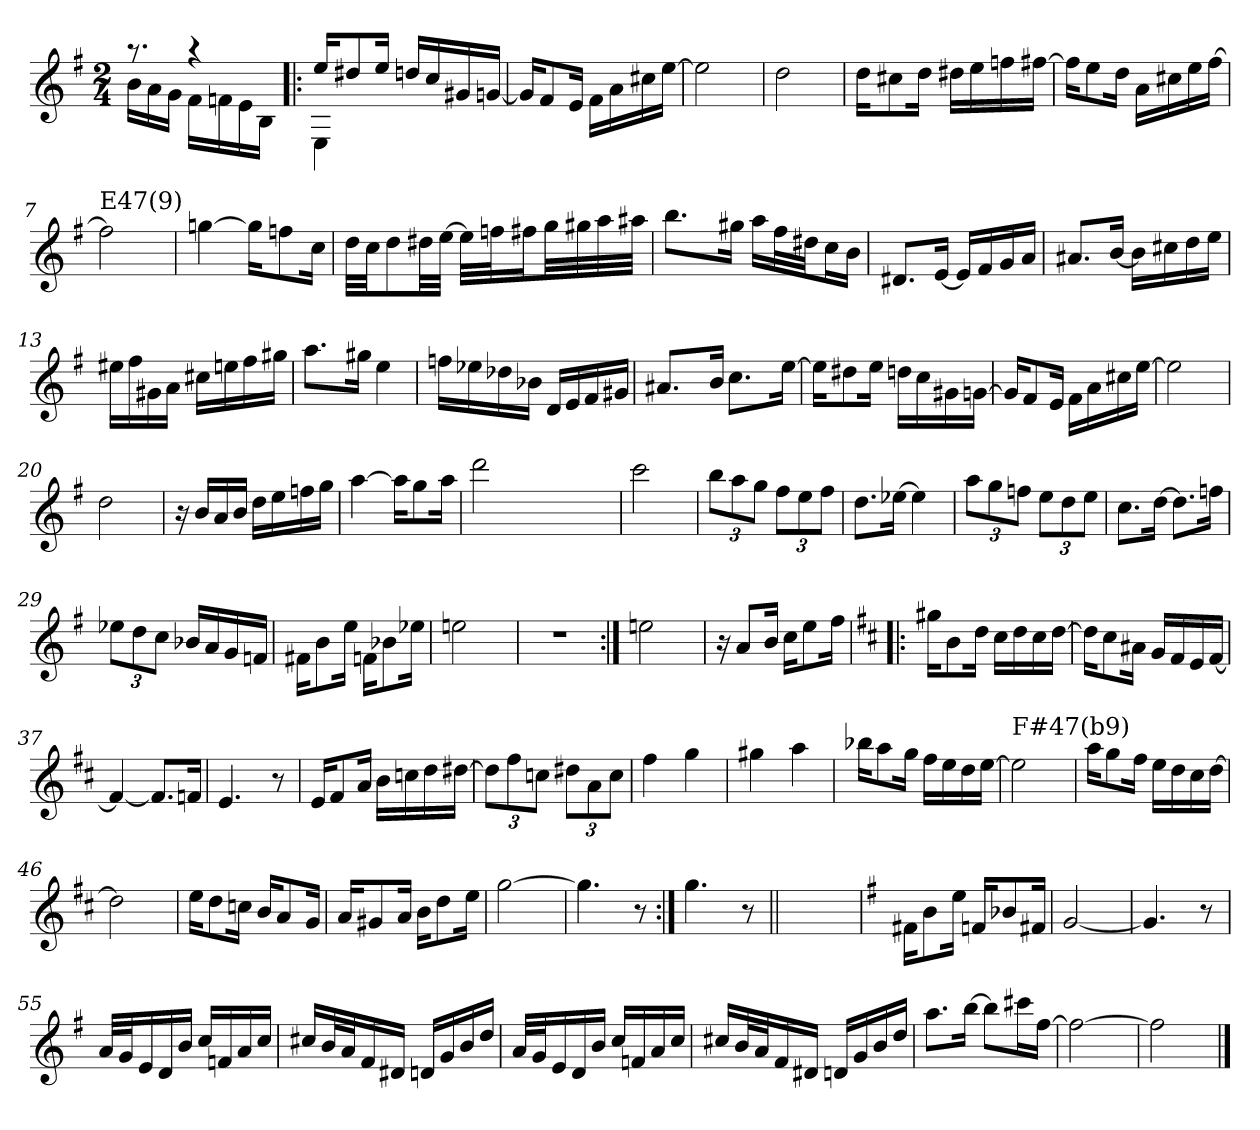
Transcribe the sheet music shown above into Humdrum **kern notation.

**kern
*part1
*staff1
*clefG2
*k[f#]
*G:
*M2/4
=
*^
8.rgg	16b\LL
.	16a\
.	16g\JJ
4rgg	16f#\LL
.	16fn\
.	16e\
.	16B\JJ
=1!|:	=1!|:
16ee/KL	4E\
8dd#X/	.
16ee/Jk	.
16ddn/LL	4ryy
16cc/	.
16g#X/	.
[>16gn/JJ	.
*v	*v
=2
16g/KL]
8f#/
16e/Jk
16f#\LL
16a\
16cc#X\
[>16ee\JJ
=3
2ee\]
!!LO:LB:g=z
=4
2dd\
=5
16dd\KL
8cc#X\
16dd\Jk
16dd#X\LL
16ee\
16ffn\
[>16ff#X\JJ
=6
16ff#\KL]
8ee\
16dd\Jk
16a\LL
16cc#X\
16ee\
[>16ff#\JJ
=7
!LO:TX:a:t=E47(9)
2ff#\]
!!LO:LB:g=z
=8
[>4ggn\
16gg\KL]
8ffn\
16cc\Jk
=9
32dd\LLL
32cc\JJ
8dd\
32dd#X\LL
[>32ee\JJJ
32ee\LLL]
32ffn\J
16ff#X\J
32gg\LL
32gg#X\
32aa\
32aa#X\JJJ
=10
*^
8.bb\L	16ryy
.	16ryy
.	16ryy
16gg#X\Jk	16ryy
16aa\LL	4ryy
32ff#\L	.
32dd#X\JJ	.
16cc\L	.
16b\JJ	.
*v	*v
=11
8.d#X/L
[16e/Jk
16e/LL]
16f#/
16g/
16a/JJ
!!LO:LB:g=z
=12
8.a#X/L
[16b/Jk
16b\LL]
16cc#X\
16dd\
16ee\JJ
=13
16ee#X\LL
16ff#\
16g#X\
16a\JJ
16cc#X\LL
16een\
16ff#\
16gg#X\JJ
=14
*^
8.aa\L	16ryy
.	16ryy
.	16ryy
16gg#X\Jk	16ryy
4ee\	4ryy
*v	*v
=15
16ffn\LL
16ee-X\
16dd-X\
16b-X\JJ
16d/LL
16e/
16f#/
16g#X/JJ
!!LO:LB:g=z
=16
*^
8.a#X/L	16ryy
.	16ryy
.	16ryy
16b/Jk	16ryy
8.cc\L	16ryy
.	16ryy
.	16ryy
[>16ee\Jk	16ryy
*v	*v
=17
16ee\KL]
8dd#X\
16ee\Jk
16ddn\LL
16cc\
16g#X\
[>16gn\JJ
=18
16g/KL]
8f#/
16e/Jk
16f#\LL
16a\
16cc#X\
[>16ee\JJ
=19
2ee\]
!!LO:LB:g=z
=20
2dd\
=21
16r
16b/LL
16a/
16b/JJ
16dd\LL
16ee\
16ffn\
16gg\JJ
=22
[>4aa\
16aa\KL]
8gg\
16aa\Jk
=23
*^
2ddd\	16ryy
.	16ryy
.	16ryy
.	16ryy
.	16ryy
.	16ryy
.	16ryy
.	16ryy
*v	*v
=24
2ccc\
!!LO:LB:g=z
=25
12bb\L
12aa\
12gg\J
12ff#\L
12ee\
12ff#\J
=26
8.dd\L
[>16ee-X\Jk
4ee-\]
=27
12aa\L
12gg\
12ffn\J
12ee\L
12dd\
12ee\J
=28
8.cc\L
[>16dd\Jk
8.dd\L]
16ffn\Jk
=29
12ee-X\L
12dd\
12cc\J
16b-X/LL
16a/
16g/
16fn/JJ
!!LO:LB:g=z
=30
16f#X\KL
8b\
16ee\Jk
16fn\KL
8b-X\
16ee-X\Jk
=31
2een\
=32
2r
=33:|!
2een\
=34
16r
8a/L
16b/Jk
16cc\KL
8ee\
16ff#\Jk
!!LO:PB:g=z
=35!|:
*k[f#c#]
*D:
16gg#X\KL
8b\
16dd\Jk
16cc#\LL
16dd\
16cc#\
[16dd\JJ
=36
16dd\KL]
8cc#\
16a#X\Jk
16g/LL
16f#/
16e/
[<16f#/JJ
=37
4f#/_
8.f#/L]
16fn/Jk
=38
4.e/
8r
=39
16e/KL
8f#/
16a/Jk
16b\LL
16ccn\
16dd\
[>16dd#X\JJ
!!LO:LB:g=z
=40
12dd#\L]
12ff#\
12ccn\J
12dd#X\L
12a\
12cc\J
=41
4ff#\
4gg\
=42
4gg#X\
4aa\
=43
16bb-X\KL
8aa\
16gg\Jk
16ff#\LL
16ee\
16dd\
[16ee\JJ
!!LO:LB:g=z
=44
!LO:TX:a:t=F#47(b9)
2ee\]
=45
16aa\KL
8gg\
16ff#\Jk
16ee\LL
16dd\
16cc#\
[>16dd\JJ
=46
2dd\]
=47
16ee\KL
8dd\
16ccn\Jk
16b/KL
8a/
16g/Jk
=48
16a/KL
8g#X/
16a/Jk
16b\KL
8dd\
16ee\Jk
!!LO:LB:g=z
=49
[>2gg\
=50
4.gg\]
8r
=51:|!
(>4.gg\
8r
=51X1||
*stria0
2ryy
!!LO:LB:g=z
=52
*stria5
*k[f#]
*G:
16f#X\KL
8b\
16ee\Jk
16fn/KL
8b-X/
16f#X/Jk
=53
[<2g/
=54
4.g/]
8r
=55
32a/LLL
32g/J
16e/
16d/
16b/JJ
16cc/LL
16fn/
16a/
16cc/JJ
!!LO:LB:g=z
=56
16cc#X/LL
32b/L
32a/J
16f#/
16d#X/JJ
16dn/LL
16g/
16b/
16dd/JJ
=57
32a/LLL
32g/J
16e/
16d/
16b/JJ
16cc/LL
16fn/
16a/
16cc/JJ
=58
16cc#X/LL
32b/L
32a/J
16f#/
16d#X/JJ
16dn/LL
16g/
16b/
16dd/JJ
!!LO:LB:g=z
=59
8.aa\L
[>16bb\Jk
8bb\L]
16ccc#X\L
[>16ff#\JJ
=60
2ff#\_
=61
2ff#\]
==
*-
